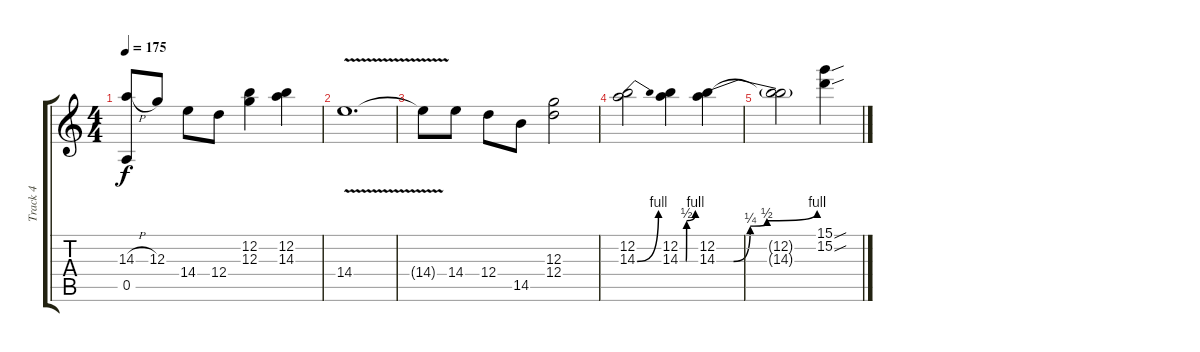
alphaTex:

\track ("Track 4" "Track 4") {solo instrument distortionguitar}
\staff {score tabs}
\tuning (E4 B3 G3 D3 A2 E2) {hide}
\ts (4 4)
\tempo 175
\clef g2
\ks c
(14.3{h t} 0.5).8{dy f} 12.3.8 14.4.8 12.4.8 (12.2 12.3).4 (12.2 14.3).4 |
14.4{v}.1{d} |
14.4{t}.8 14.4.8 12.4.8 14.5.8 (12.3 12.4).2 |
(12.2 14.3{be (bend 0 0 60 4)}).2 (12.2 14.3{be (custom 0 0 15 0 24 0 26 2 60 4)}).4 (12.2 14.3{be (custom 0 0 10 0 20 1 30 2 60 4)}).4 |
(12.2{t} 14.3{t}).2 (15.1{sou} 15.2{sou}).4
